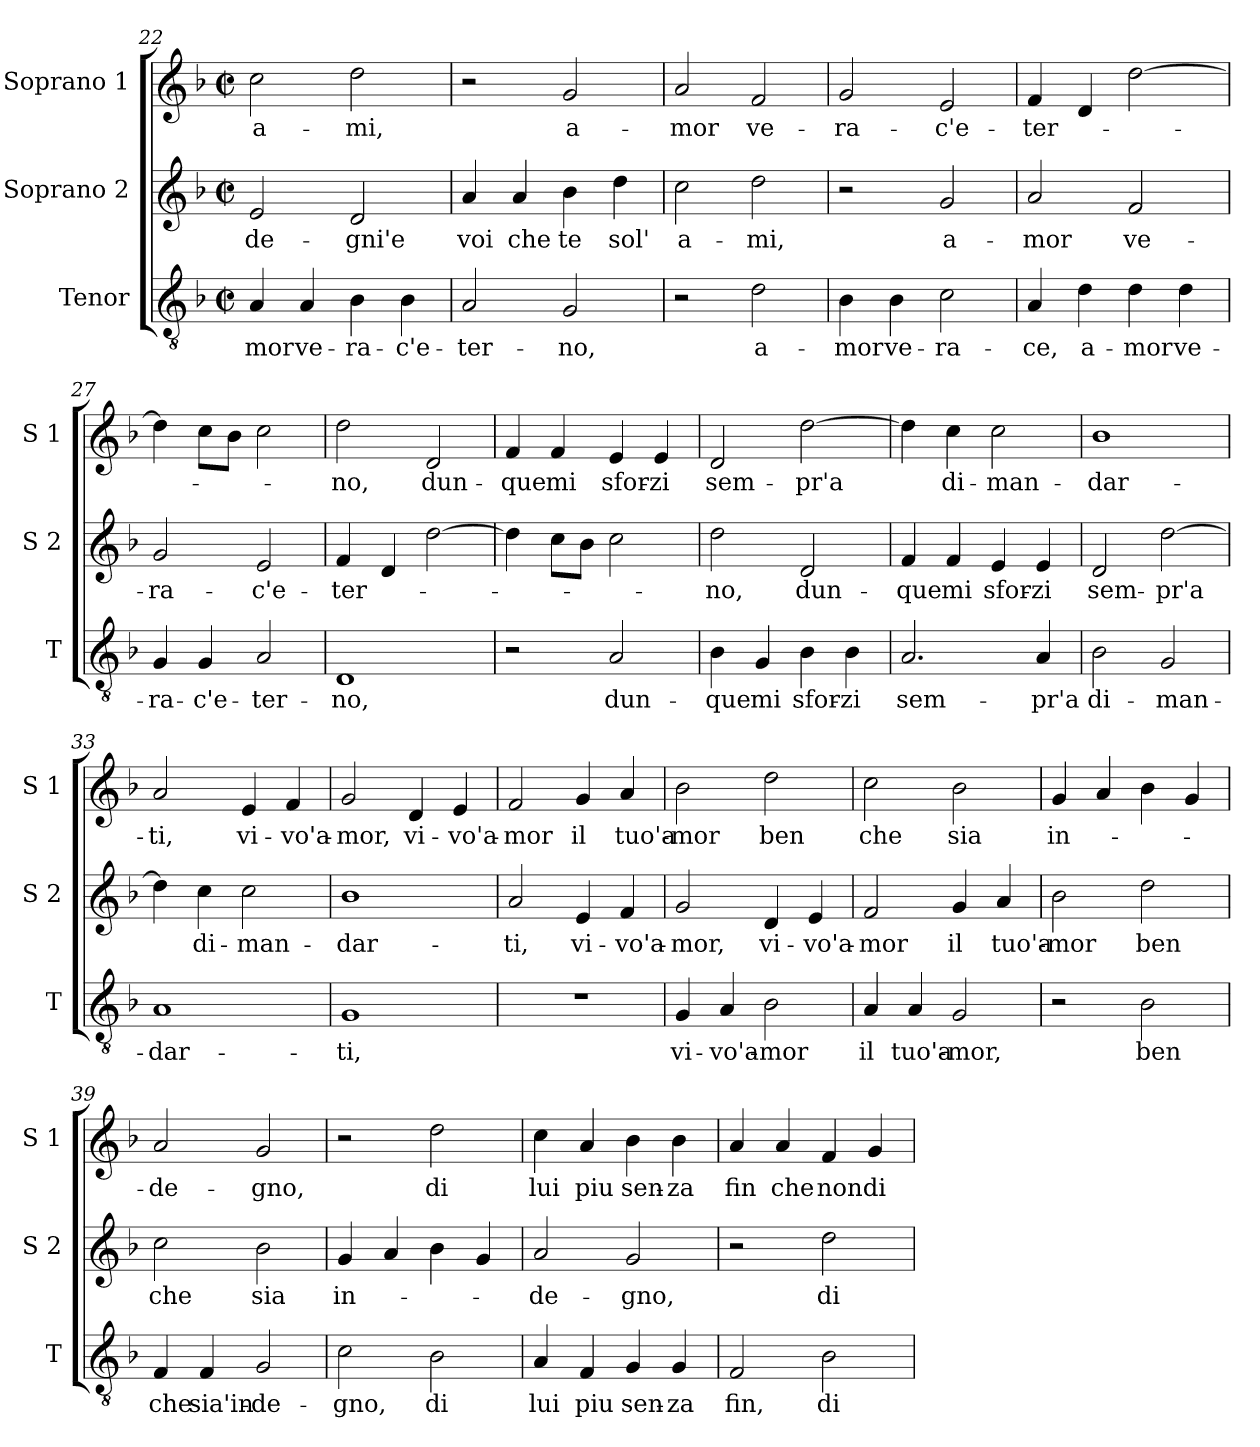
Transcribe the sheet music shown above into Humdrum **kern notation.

**kern	**text	**kern	**text	**kern	**text
*part3	*part3	*part2	*part2	*part1	*part1
*staff3	*staff3	*staff2	*staff2	*staff1	*staff1
*I"Tenor	*	*I"Soprano 2	*	*I"Soprano 1	*
*I'T	*	*I'S 2	*	*I'S 1	*
*clefGv2	*	*clefG2	*	*clefG2	*
*k[b-]	*	*k[b-]	*	*k[b-]	*
*F:	*	*F:	*	*F:	*
*M2/2	*	*M2/2	*	*M2/2	*
*met(c|)	*	*met(c|)	*	*met(c|)	*
=22	=22	=22	=22	=22	=22
!	!LO:LY:b	!	!LO:LY:b	!	!LO:LY:b
4A/	-mor	2e/	de-	2cc\	a-
!	!LO:LY:b	!	!	!	!
4A/	ve-	.	.	.	.
!	!LO:LY:b	!	!LO:LY:b	!	!LO:LY:b
4B-\	-ra-	2d/	-gni'e	2dd\	-mi,
!	!LO:LY:b	!	!	!	!
4B-\	-c'e-	.	.	.	.
=23	=23	=23	=23	=23	=23
!	!LO:LY:b	!	!LO:LY:b	!	!
2A/	-ter-	4a/	voi	2r	.
!	!	!	!LO:LY:b	!	!
.	.	4a/	che	.	.
!	!LO:LY:b	!	!LO:LY:b	!	!LO:LY:b
2G/	-no,	4b-\	te	2g/	a-
!	!	!	!LO:LY:b	!	!
.	.	4dd\	sol'	.	.
!!LO:LB:g=z
=24	=24	=24	=24	=24	=24
!	!	!	!LO:LY:b	!	!LO:LY:b
2r	.	2cc\	a-	2a/	-mor
!	!LO:LY:b	!	!LO:LY:b	!	!LO:LY:b
2d\	a-	2dd\	-mi,	2f/	ve-
=25	=25	=25	=25	=25	=25
!	!LO:LY:b	!	!	!	!LO:LY:b
4B-\	-mor	2r	.	2g/	-ra-
!	!LO:LY:b	!	!	!	!
4B-\	ve-	.	.	.	.
!	!LO:LY:b	!	!LO:LY:b	!	!LO:LY:b
2c\	-ra-	2g/	a-	2e/	-c'e-
=26	=26	=26	=26	=26	=26
!	!LO:LY:b	!	!LO:LY:b	!	!LO:LY:b
4A/	-ce,	2a/	-mor	4f/	-ter-
!	!LO:LY:b	!	!	!	!
4d\	a-	.	.	4d/	.
!	!LO:LY:b	!	!LO:LY:b	!	!
4d\	-mor	2f/	ve-	[2dd\	.
!	!LO:LY:b	!	!	!	!
4d\	ve-	.	.	.	.
=27	=27	=27	=27	=27	=27
!	!LO:LY:b	!	!LO:LY:b	!	!
4G/	-ra-	2g/	-ra-	4dd\]	.
!	!LO:LY:b	!	!	!	!
4G/	-c'e-	.	.	8cc\L	.
.	.	.	.	8b-\J	.
!	!LO:LY:b	!	!LO:LY:b	!	!
2A/	-ter-	2e/	-c'e-	2cc\	.
=28	=28	=28	=28	=28	=28
!	!LO:LY:b	!	!LO:LY:b	!	!LO:LY:b
1D	-no,	4f/	-ter-	2dd\	-no,
.	.	4d/	.	.	.
!	!	!	!	!	!LO:LY:b
.	.	[2dd\	.	2d/	dun-
=29	=29	=29	=29	=29	=29
!	!	!	!	!	!LO:LY:b
2r	.	4dd\]	.	4f/	-que
!	!	!	!	!	!LO:LY:b
.	.	8cc\L	.	4f/	mi
.	.	8b-\J	.	.	.
!	!LO:LY:b	!	!	!	!LO:LY:b
2A/	dun-	2cc\	.	4e/	sfor-
!	!	!	!	!	!LO:LY:b
.	.	.	.	4e/	-zi
!!LO:LB:g=z
=30	=30	=30	=30	=30	=30
!	!LO:LY:b	!	!LO:LY:b	!	!LO:LY:b
4B-\	-que	2dd\	-no,	2d/	sem-
!	!LO:LY:b	!	!	!	!
4G/	mi	.	.	.	.
!	!LO:LY:b	!	!LO:LY:b	!	!LO:LY:b
4B-\	sfor-	2d/	dun-	[2dd\	-pr'a
!	!LO:LY:b	!	!	!	!
4B-\	-zi	.	.	.	.
=31	=31	=31	=31	=31	=31
!	!LO:LY:b	!	!LO:LY:b	!	!
2.A/	sem-	4f/	-que	4dd\]	.
!	!	!	!LO:LY:b	!	!LO:LY:b
.	.	4f/	mi	4cc\	di-
!	!	!	!LO:LY:b	!	!LO:LY:b
.	.	4e/	sfor-	2cc\	-man-
!	!LO:LY:b	!	!LO:LY:b	!	!
4A/	-pr'a	4e/	-zi	.	.
=32	=32	=32	=32	=32	=32
!	!LO:LY:b	!	!LO:LY:b	!	!LO:LY:b
2B-\	di-	2d/	sem-	1b-	-dar-
!	!LO:LY:b	!	!LO:LY:b	!	!
2G/	-man-	[2dd\	-pr'a	.	.
=33	=33	=33	=33	=33	=33
!	!LO:LY:b	!	!	!	!LO:LY:b
1A	-dar-	4dd\]	.	2a/	-ti,
!	!	!	!LO:LY:b	!	!
.	.	4cc\	di-	.	.
!	!	!	!LO:LY:b	!	!LO:LY:b
.	.	2cc\	-man-	4e/	vi-
!	!	!	!	!	!LO:LY:b
.	.	.	.	4f/	-vo'a-
=34	=34	=34	=34	=34	=34
!	!LO:LY:b	!	!LO:LY:b	!	!LO:LY:b
1G	-ti,	1b-	-dar-	2g/	-mor,
!	!	!	!	!	!LO:LY:b
.	.	.	.	4d/	vi-
!	!	!	!	!	!LO:LY:b
.	.	.	.	4e/	-vo'a-
=35	=35	=35	=35	=35	=35
!	!	!	!LO:LY:b	!	!LO:LY:b
1r	.	2a/	-ti,	2f/	-mor
!	!	!	!LO:LY:b	!	!LO:LY:b
.	.	4e/	vi-	4g/	il
!	!	!	!LO:LY:b	!	!LO:LY:b
.	.	4f/	-vo'a-	4a/	tuo'a-
=36	=36	=36	=36	=36	=36
!	!LO:LY:b	!	!LO:LY:b	!	!LO:LY:b
4G/	vi-	2g/	-mor,	2b-\	-mor
!	!LO:LY:b	!	!	!	!
4A/	-vo'a-	.	.	.	.
!	!LO:LY:b	!	!LO:LY:b	!	!LO:LY:b
2B-\	-mor	4d/	vi-	2dd\	ben
!	!	!	!LO:LY:b	!	!
.	.	4e/	-vo'a-	.	.
!!LO:LB:g=z
=37	=37	=37	=37	=37	=37
!	!LO:LY:b	!	!LO:LY:b	!	!LO:LY:b
4A/	il	2f/	-mor	2cc\	che
!	!LO:LY:b	!	!	!	!
4A/	tuo'a-	.	.	.	.
!	!LO:LY:b	!	!LO:LY:b	!	!LO:LY:b
2G/	-mor,	4g/	il	2b-\	sia
!	!	!	!LO:LY:b	!	!
.	.	4a/	tuo'a-	.	.
=38	=38	=38	=38	=38	=38
!	!	!	!LO:LY:b	!	!LO:LY:b
2r	.	2b-\	-mor	4g/	in-
.	.	.	.	4a/	.
!	!LO:LY:b	!	!LO:LY:b	!	!
2B-\	ben	2dd\	ben	4b-\	.
.	.	.	.	4g/	.
=39	=39	=39	=39	=39	=39
!	!LO:LY:b	!	!LO:LY:b	!	!LO:LY:b
4F/	che	2cc\	che	2a/	-de-
!	!LO:LY:b	!	!	!	!
4F/	sia'in-	.	.	.	.
!	!LO:LY:b	!	!LO:LY:b	!	!LO:LY:b
2G/	-de-	2b-\	sia	2g/	-gno,
=40	=40	=40	=40	=40	=40
!	!LO:LY:b	!	!LO:LY:b	!	!
2c\	-gno,	4g/	in-	2r	.
.	.	4a/	.	.	.
!	!LO:LY:b	!	!	!	!LO:LY:b
2B-\	di	4b-\	.	2dd\	di
.	.	4g/	.	.	.
=41	=41	=41	=41	=41	=41
!	!LO:LY:b	!	!LO:LY:b	!	!LO:LY:b
4A/	lui	2a/	-de-	4cc\	lui
!	!LO:LY:b	!	!	!	!LO:LY:b
4F/	piu	.	.	4a/	piu
!	!LO:LY:b	!	!LO:LY:b	!	!LO:LY:b
4G/	sen-	2g/	-gno,	4b-\	sen-
!	!LO:LY:b	!	!	!	!LO:LY:b
4G/	-za	.	.	4b-\	-za
=42	=42	=42	=42	=42	=42
!	!LO:LY:b	!	!	!	!LO:LY:b
2F/	fin,	2r	.	4a/	fin
!	!	!	!	!	!LO:LY:b
.	.	.	.	4a/	che
!	!LO:LY:b	!	!LO:LY:b	!	!LO:LY:b
2B-\	di	2dd\	di	4f/	non
!	!	!	!	!	!LO:LY:b
.	.	.	.	4g/	di-
=	=	=	=	=	=
*-	*-	*-	*-	*-	*-
